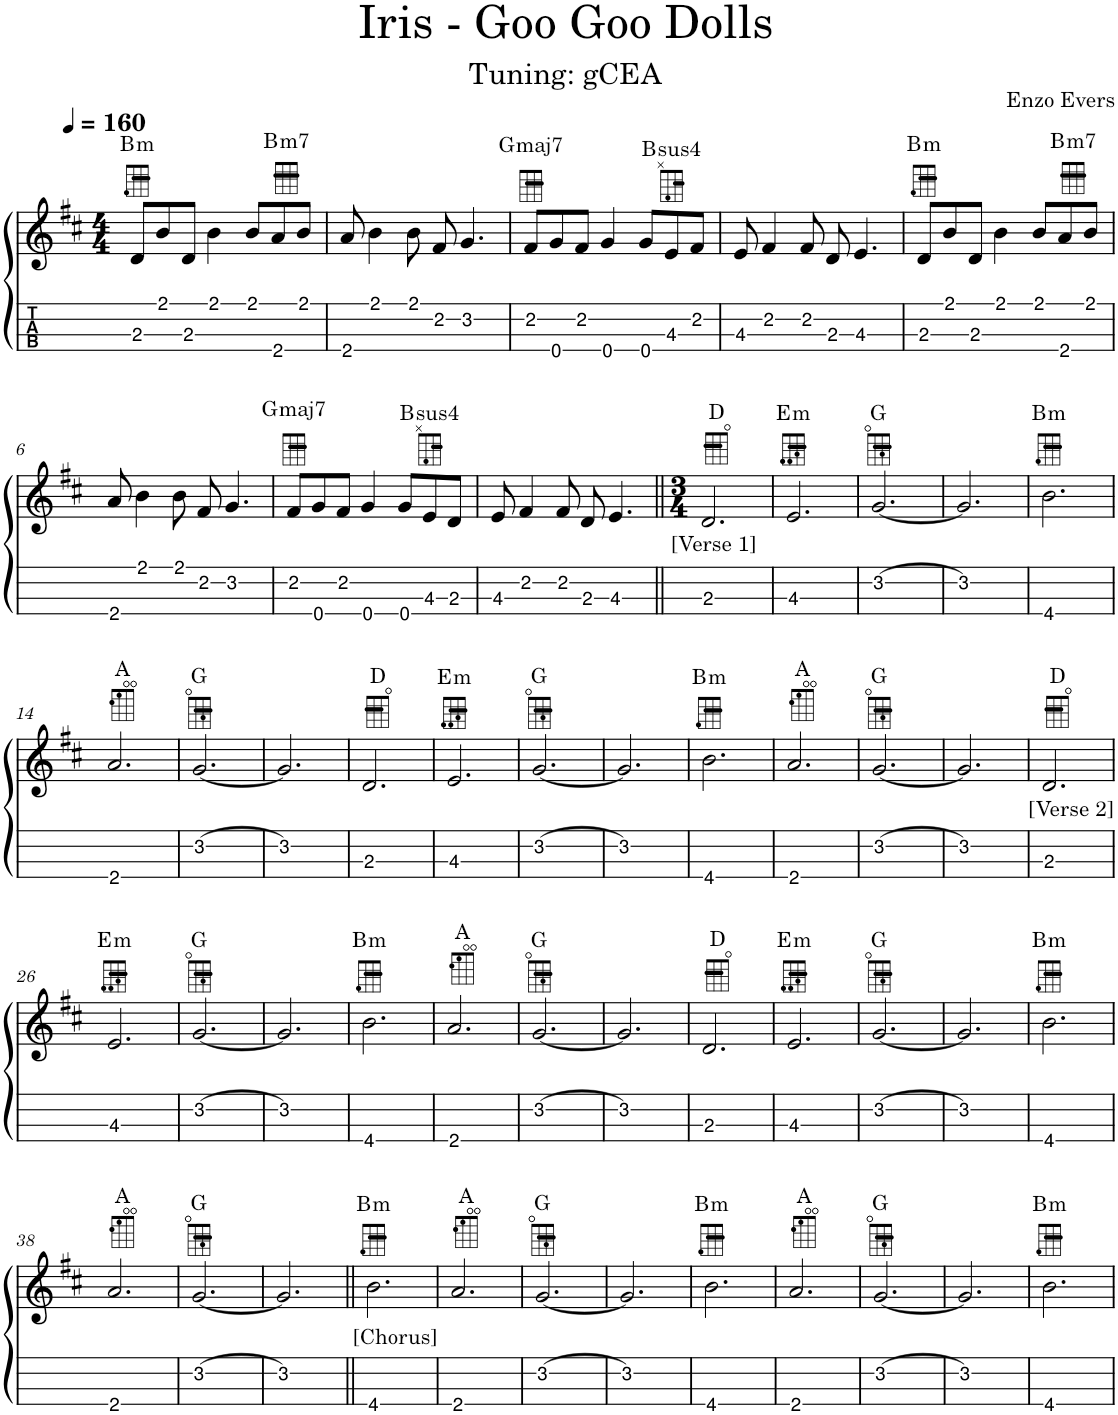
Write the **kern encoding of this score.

**kern	**kern	**harte
*part1	*part1	*part1
*staff2	*staff1	*
*I"Ukulele	*	*
*I'Uk.	*	*
*stria4	*	*
*	*clefG2	*
*k[f#c#]	*k[f#c#]	*
*M4/4	*M4/4	*
*MM160	*MM160	*
=1	=1	=1
!	!	!LO:H:kt=m
8dL	8d/L	B:min
8bJ	8b/	.
8d	8d/J	.
4b	4b\	.
8b	8b/L	.
!	!	!LO:H:kt=m7
8aL	8a/	B:min7
8bJ	8b/J	.
=2	=2	=2
8a	8a/	.
4b	4b\	.
8b	8b\	.
8f#	8f#/	.
4.g	4.g/	.
=3	=3	=3
!	!	!LO:H:kt=maj7
8f#L	8f#/L	G:maj7
8gJ	8g/	.
8f#	8f#/J	.
4g	4g/	.
8g	8g/L	.
!	!	!LO:H:kt=4
8eL	8e/	B:sus4
8f#J	8f#/J	.
=4	=4	=4
8e	8e/	.
4f#	4f#/	.
8f#	8f#/	.
8d	8d/	.
4.e	4.e/	.
=5	=5	=5
!	!	!LO:H:kt=m
8dL	8d/L	B:min
8bJ	8b/	.
8d	8d/J	.
4b	4b\	.
8b	8b/L	.
!	!	!LO:H:kt=m7
8aL	8a/	B:min7
8bJ	8b/J	.
!!LO:LB:g=z
=6	=6	=6
8a	8a/	.
4b	4b\	.
8b	8b\	.
8f#	8f#/	.
4.g	4.g/	.
=7	=7	=7
!	!	!LO:H:kt=maj7
8f#L	8f#/L	G:maj7
8gJ	8g/	.
8f#	8f#/J	.
4g	4g/	.
8g	8g/L	.
!	!	!LO:H:kt=4
8eL	8e/	B:sus4
8dJ	8d/J	.
=8	=8	=8
8e	8e/	.
4f#	4f#/	.
8f#	8f#/	.
8d	8d/	.
4.e	4.e/	.
=9||	=9||	=9||
*M3/4	*M3/4	*
!	!LO:TX:b:t=[Verse 1]	!
2.d	2.d/	D:maj
=10	=10	=10
!	!	!LO:H:kt=m
2.e	2.e/	E:min
=11	=11	=11
[2.g	[2.g/	G:maj
=12	=12	=12
2.g]	2.g/]	.
=13	=13	=13
!	!	!LO:H:kt=m
2.b	2.b\	B:min
!!LO:LB:g=z
=14	=14	=14
2.a	2.a/	A:maj
=15	=15	=15
[2.g	[2.g/	G:maj
=16	=16	=16
2.g]	2.g/]	.
=17	=17	=17
2.d	2.d/	D:maj
=18	=18	=18
!	!	!LO:H:kt=m
2.e	2.e/	E:min
=19	=19	=19
[2.g	[2.g/	G:maj
=20	=20	=20
2.g]	2.g/]	.
=21	=21	=21
!	!	!LO:H:kt=m
2.b	2.b\	B:min
=22	=22	=22
2.a	2.a/	A:maj
=23	=23	=23
[2.g	[2.g/	G:maj
=24	=24	=24
2.g]	2.g/]	.
=25	=25	=25
!	!LO:TX:b:t=[Verse 2]	!
2.d	2.d/	D:maj
!!LO:LB:g=z
=26	=26	=26
!	!	!LO:H:kt=m
2.e	2.e/	E:min
=27	=27	=27
[2.g	[2.g/	G:maj
=28	=28	=28
2.g]	2.g/]	.
=29	=29	=29
!	!	!LO:H:kt=m
2.b	2.b\	B:min
=30	=30	=30
2.a	2.a/	A:maj
=31	=31	=31
[2.g	[2.g/	G:maj
=32	=32	=32
2.g]	2.g/]	.
=33	=33	=33
2.d	2.d/	D:maj
=34	=34	=34
!	!	!LO:H:kt=m
2.e	2.e/	E:min
=35	=35	=35
[2.g	[2.g/	G:maj
=36	=36	=36
2.g]	2.g/]	.
=37	=37	=37
!	!	!LO:H:kt=m
2.b	2.b\	B:min
!!LO:LB:g=z
=38	=38	=38
2.a	2.a/	A:maj
=39	=39	=39
[2.g	[2.g/	G:maj
=40	=40	=40
2.g]	2.g/]	.
=41||	=41||	=41||
!	!LO:TX:b:t=[Chorus]	!LO:H:kt=m
2.b	2.b\	B:min
=42	=42	=42
2.a	2.a/	A:maj
=43	=43	=43
[2.g	[2.g/	G:maj
=44	=44	=44
2.g]	2.g/]	.
=45	=45	=45
!	!	!LO:H:kt=m
2.b	2.b\	B:min
=46	=46	=46
2.a	2.a/	A:maj
=47	=47	=47
[2.g	[2.g/	G:maj
=48	=48	=48
2.g]	2.g/]	.
=49	=49	=49
!	!	!LO:H:kt=m
2.b	2.b\	B:min
=	=	=
*-	*-	*-
